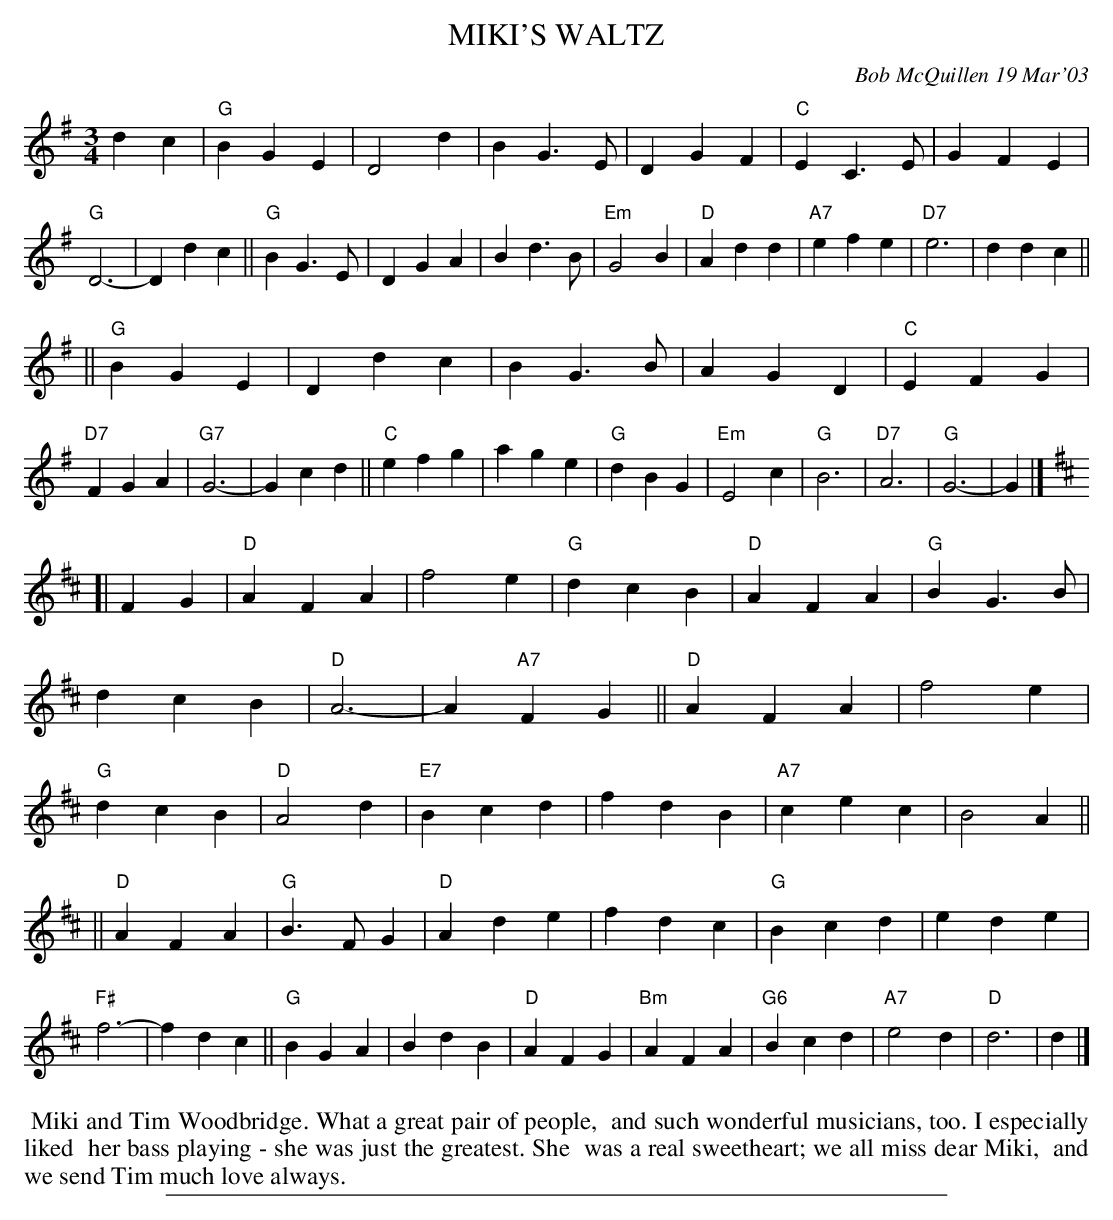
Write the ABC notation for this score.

X:1
T: MIKI'S WALTZ
C: Bob McQuillen 19 Mar'03
M: 3/4
L: 1/4
K: G	% and D
dc \
| "G"BGE | D2d | BG>E | DGF | "C"EC>E | GFE | "G"D3- | D dc \
|| "G"BG>E | DGA | Bd>B | "Em"G2B | "D"Add | "A7"efe | "D7"e3 | ddc ||
|| "G"BGE | Ddc | BG>B | AGD | "C"EFG | "D7"FGA | "G7"G3- | G cd \
|| "C"efg | age | "G"dBG | "Em"E2c | "G"B3 | "D7"A3 | "G"G3- | G |][K:D]
[| FG \
| "D"AFA | f2e | "G"dcB | "D"AFA | "G"BG>B | dcB | "D"A3- | A "A7"FG \
||  "D"AFA | f2e | "G"dcB | "D"A2d | "E7"Bcd | fdB | "A7"cec | B2A ||
|| "D"AFA | "G"B>FG | "D"Ade | fdc | "G"Bcd | ede | "F#"f3- | f dc \
|| "G"BGA | BdB | "D"AFG | "Bm"AFA | "G6"Bcd | "A7"e2d | "D"d3 | d |]
